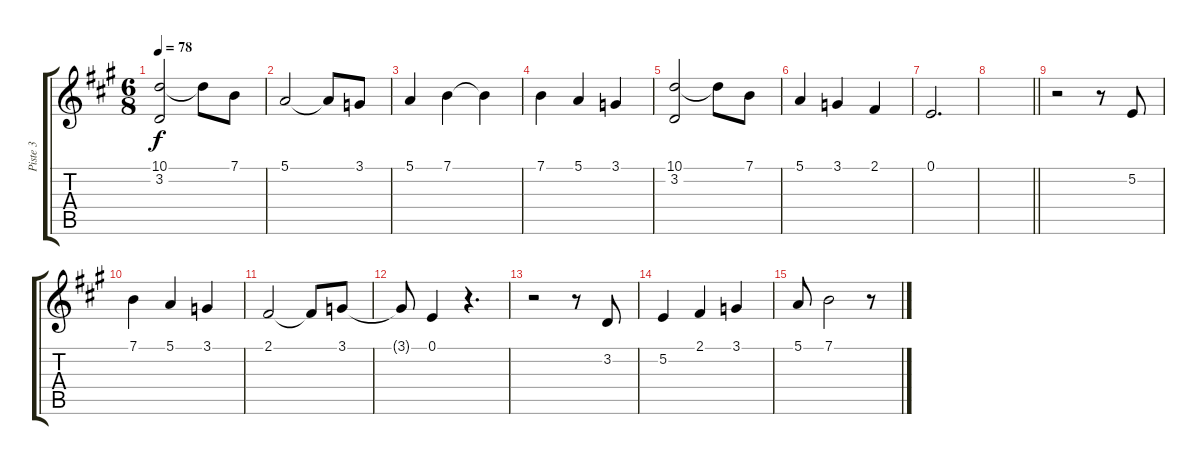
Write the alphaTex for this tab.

\track ("Piste 3" "Piste 3") {instrument panflute}
\staff {score tabs}
\tuning (E4 B3 G3 D3 A2 E2) {hide}
\ts (6 8)
\tempo 78
\clef g2
\ks a
(10.1 3.2).2{dy f} 10.1{t}.8 7.1.8 |
5.1.2 5.1{t}.8 3.1.8 |
5.1.4 7.1.4 7.1{t}.4 |
7.1.4 5.1.4 3.1.4 |
(10.1 3.2).2 10.1{t}.8 7.1.8 |
5.1.4 3.1.4 2.1.4 |
0.1.2{d} |
\barLineRight lightlight
|
r.2 r.8 5.2.8 |
7.1.4 5.1.4 3.1.4 |
2.1.2 2.1{t}.8 3.1.8 |
3.1{t}.8 0.1.4 r.4{d} |
r.2 r.8 3.2.8 |
5.2.4 2.1.4 3.1.4 |
5.1.8 7.1.2 r.8
